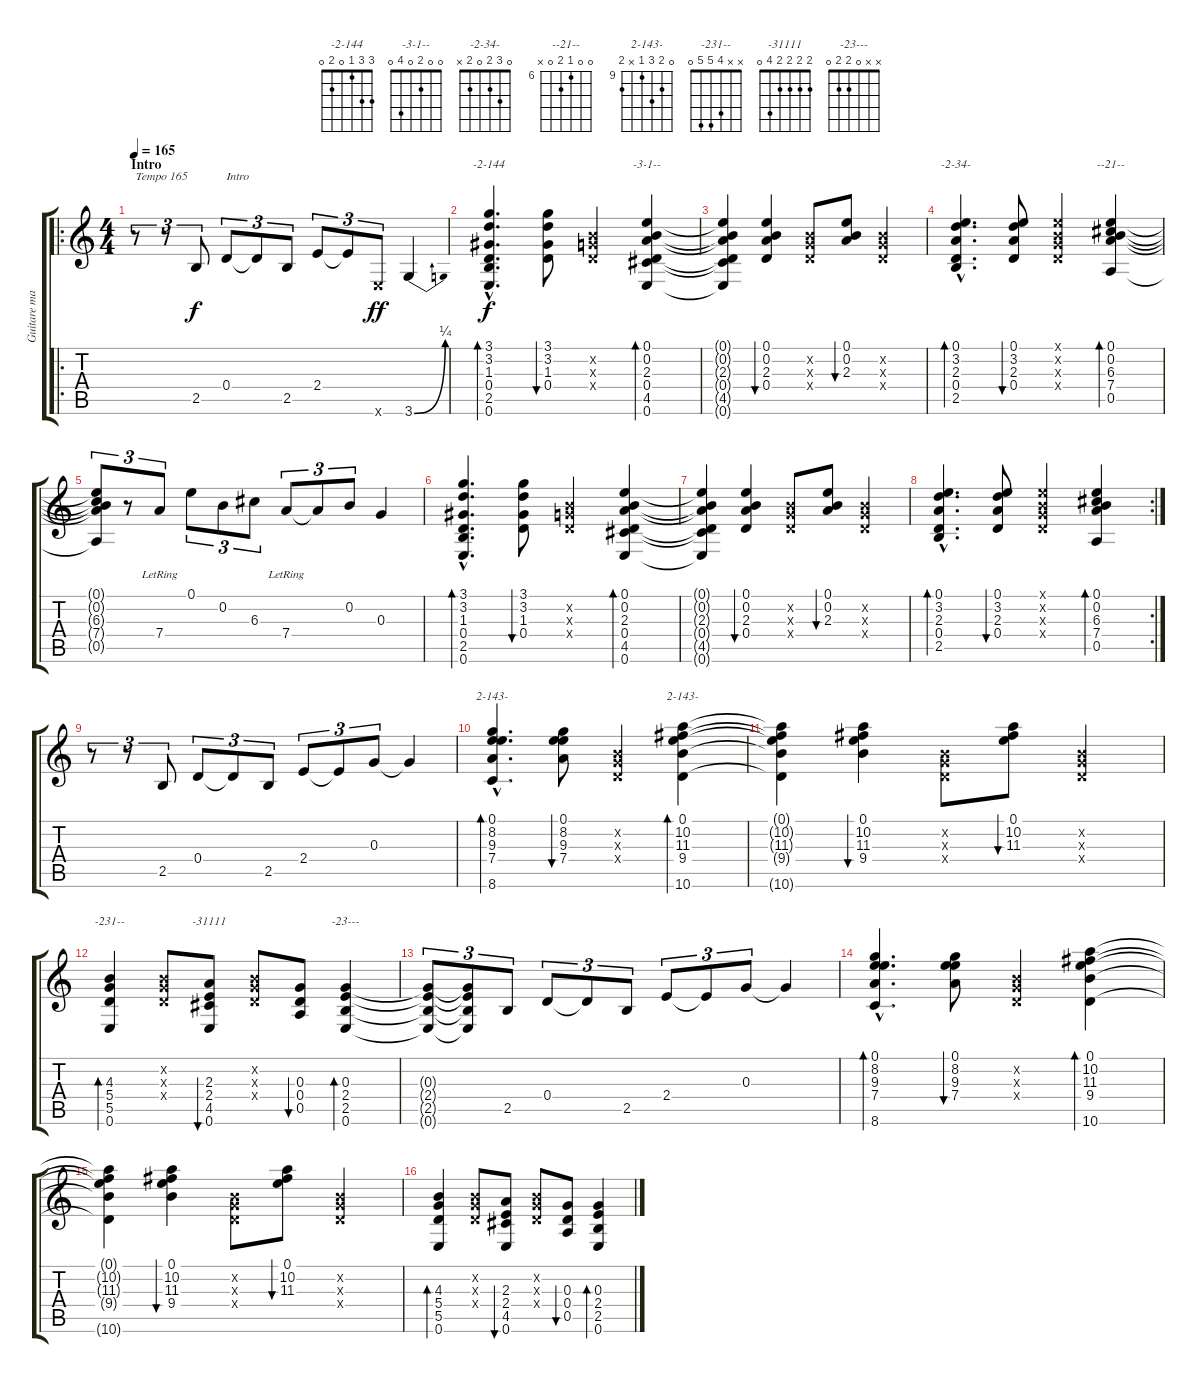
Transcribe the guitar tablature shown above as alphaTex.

\track ("Guitare mars 2001" "Guitare ma") {instrument acousticguitarnylon}
\staff {score tabs}
\tuning (E4 B3 G3 D3 A2 E2) {hide}
\chord ("-2-144" 3 3 1 0 2 0)
\chord ("-3-1--" 0 0 2 0 4 0)
\chord ("-2-34-" 0 3 2 0 2 x)
\chord ("--21--" 0 0 6 7 0 x) {firstfret 6}
\chord ("2-143-" 0 8 9 7 x 8) {firstfret 7}
\chord ("2-143-" 0 10 11 9 x 10) {firstfret 9}
\chord ("-231--" x x 4 5 5 0)
\chord ("-31111" 2 2 2 2 4 0)
\chord ("-23---" x x 0 2 2 0)
\ro
\ts (4 4)
\section ("" "Intro")
\tempo 165
\clef g2
\ks c
r.8{tu (3 2) txt "Tempo 165" dy f instrument acousticguitarnylon} r.8{tu (3 2)} 2.5.8{tu (3 2)} 0.4.8{tu (3 2) txt "Intro"} 0.4{t}.8{tu (3 2)} 2.5.8{tu (3 2)} 2.4.8{tu (3 2)} 2.4{t}.8{tu (3 2)} 0.6{x}.8{tu (3 2) dy ff} 3.6{be (bend 0 0 60 1)}.4 |
(3.1{hac} 3.2{hac} 1.3{hac} 0.4{hac} 2.5{hac} 0.6{hac}).4{d bd 30 ch "-2-144" dy f} (3.1 3.2 1.3 0.4).8{bu 30} (0.2{x} 0.3{x} 0.4{x}).4 (0.1 0.2 2.3 0.4 4.5 0.6).4{bd 30 ch "-3-1--"} |
(0.1{t} 0.2{t} 2.3{t} 0.4{t} 4.5{t} 0.6{t}).4 (0.1 0.2 2.3 0.4).4{bu 30} (0.2{x} 0.3{x} 0.4{x}).8 (0.1 0.2 2.3).8{bu 30} (0.2{x} 0.3{x} 0.4{x}).4 |
(0.1{hac} 3.2{hac} 2.3{hac} 0.4{hac} 2.5{hac}).4{d bd 30 ch "-2-34-"} (0.1 3.2 2.3 0.4).8{bu 30} (0.1{x} 0.2{x} 0.3{x} 0.4{x}).4 (0.1 0.2 6.3 7.4 0.5).4{bd 30 ch "--21--"} |
(0.1{t} 0.2{t} 6.3{t} 7.4{t} 0.5{t}).8{tu (3 2)} r.8{tu (3 2)} 7.4{lr}.8{tu (3 2)} 0.1.8{tu (3 2)} 0.2.8{tu (3 2)} 6.3.8{tu (3 2)} 7.4{lr}.8{tu (3 2)} 7.4{t}.8{tu (3 2)} 0.2.8{tu (3 2)} 0.3.4 |
(3.1{hac} 3.2{hac} 1.3{hac} 0.4{hac} 2.5{hac} 0.6{hac}).4{d bd 30} (3.1 3.2 1.3 0.4).8{bu 30} (0.2{x} 0.3{x} 0.4{x}).4 (0.1 0.2 2.3 0.4 4.5 0.6).4{bd 30} |
(0.1{t} 0.2{t} 2.3{t} 0.4{t} 4.5{t} 0.6{t}).4 (0.1 0.2 2.3 0.4).4{bu 30} (0.2{x} 0.3{x} 0.4{x}).8 (0.1 0.2 2.3).8{bu 30} (0.2{x} 0.3{x} 0.4{x}).4 |
\rc 2
(0.1{hac} 3.2{hac} 2.3{hac} 0.4{hac} 2.5{hac}).4{d bd 30} (0.1 3.2 2.3 0.4).8{bu 30} (0.1{x} 0.2{x} 0.3{x} 0.4{x}).4 (0.1 0.2 6.3 7.4 0.5).4{bd 30} |
r.8{tu (3 2)} r.8{tu (3 2)} 2.5.8{tu (3 2)} 0.4.8{tu (3 2)} 0.4{t}.8{tu (3 2)} 2.5.8{tu (3 2)} 2.4.8{tu (3 2)} 2.4{t}.8{tu (3 2)} 0.3.8{tu (3 2)} 0.3{t}.4 |
(0.1{hac} 8.2{hac} 9.3{hac} 7.4{hac} 8.6{hac}).4{d bd 30 ch "2-143-"} (0.1 8.2 9.3 7.4).8{bu 30} (0.2{x} 0.3{x} 0.4{x}).4 (0.1 10.2 11.3 9.4 10.6).4{bd 30 ch "2-143-"} |
(0.1{t} 10.2{t} 11.3{t} 9.4{t} 10.6{t}).4 (0.1 10.2 11.3 9.4).4{bu 30} (0.2{x} 0.3{x} 0.4{x}).8 (0.1 10.2 11.3).8{bu 30} (0.2{x} 0.3{x} 0.4{x}).4 |
(4.3 5.4 5.5 0.6).4{bd 30 ch "-231--"} (0.2{x} 0.3{x} 0.4{x}).8 (2.3 2.4 4.5 0.6).8{bu 30 ch "-31111"} (0.2{x} 0.3{x} 0.4{x}).8 (0.3 0.4 0.5).8{bu 30} (0.3 2.4 2.5 0.6).4{bd 30 ch "-23---"} |
(0.3{t} 2.4{t} 2.5{t} 0.6{t}).8{tu (3 2)} (0.3{t} 2.4{t} 2.5{t} 0.6{t}).8{tu (3 2)} 2.5.8{tu (3 2)} 0.4.8{tu (3 2)} 0.4{t}.8{tu (3 2)} 2.5.8{tu (3 2)} 2.4.8{tu (3 2)} 2.4{t}.8{tu (3 2)} 0.3.8{tu (3 2)} 0.3{t}.4 |
(0.1{hac} 8.2{hac} 9.3{hac} 7.4{hac} 8.6{hac}).4{d bd 30} (0.1 8.2 9.3 7.4).8{bu 30} (0.2{x} 0.3{x} 0.4{x}).4 (0.1 10.2 11.3 9.4 10.6).4{bd 30} |
(0.1{t} 10.2{t} 11.3{t} 9.4{t} 10.6{t}).4 (0.1 10.2 11.3 9.4).4{bu 30} (0.2{x} 0.3{x} 0.4{x}).8 (0.1 10.2 11.3).8{bu 30} (0.2{x} 0.3{x} 0.4{x}).4 |
(4.3 5.4 5.5 0.6).4{bd 30} (0.2{x} 0.3{x} 0.4{x}).8 (2.3 2.4 4.5 0.6).8{bu 30} (0.2{x} 0.3{x} 0.4{x}).8 (0.3 0.4 0.5).8{bu 30} (0.3 2.4 2.5 0.6).4{bd 30}
